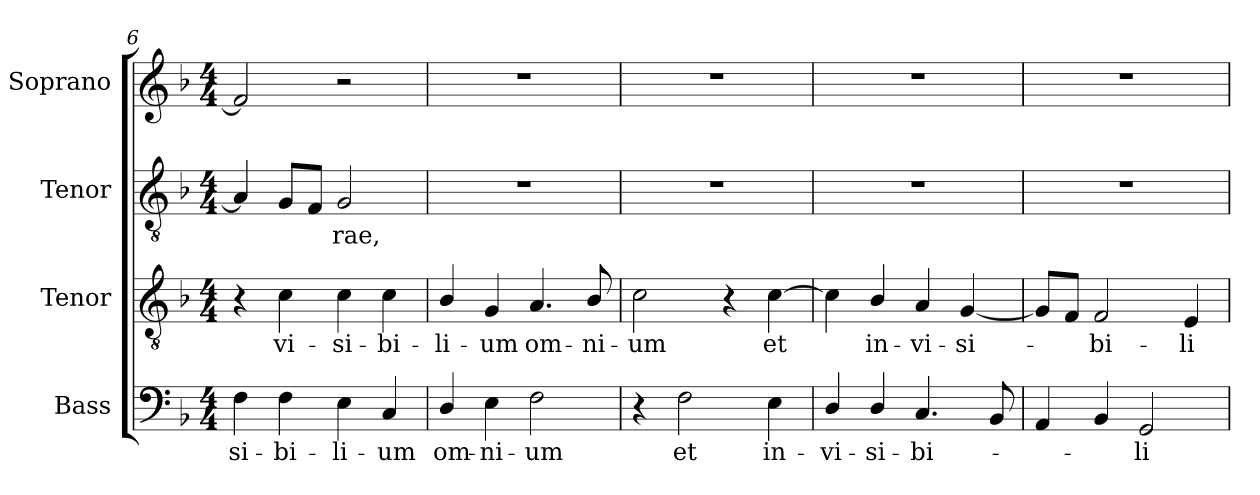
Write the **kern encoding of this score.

**kern	**text	**kern	**text	**kern	**text	**kern
*part4	*part4	*part3	*part3	*part2	*part2	*part1
*staff4	*staff4	*staff3	*staff3	*staff2	*staff2	*staff1
*I"Bass	*	*I"Tenor	*	*I"Tenor	*	*I"Soprano
*I'B.	*	*I'T.	*	*I'T.	*	*I'S.
*clefF4	*	*clefGv2	*	*clefGv2	*	*clefG2
*	*	*ITrd7c12	*	*ITrd7c12	*	*
*k[b-]	*	*k[b-]	*	*k[b-]	*	*k[b-]
*F:	*	*F:	*	*F:	*	*F:
*M4/4	*	*M4/4	*	*M4/4	*	*M4/4
=6	=6	=6	=6	=6	=6	=6
!	!LO:LY:b:color=#000000	!	!	!	!	!
4Fi\	-si-	4r	.	4AAi/]	.	2fi/]
!	!LO:LY:b:color=#000000	!	!	!	!	!
!	!	!	!LO:LY:b:color=#000000	!	!	!
4Fi\	-bi-	4Ci\	vi-	8GGi/L	.	.
.	.	.	.	8FFi/J	.	.
!	!LO:LY:b:color=#000000	!	!	!	!	!
!	!	!	!LO:LY:b:color=#000000	!	!	!
!	!	!	!	!	!LO:LY:b:color=#000000	!
4Ei\	-li-	4Ci\	-si-	2GGi/	-rae,	2r
!	!LO:LY:b:color=#000000	!	!	!	!	!
!	!	!	!LO:LY:b:color=#000000	!	!	!
4Ci/	-um	4Ci\	-bi-	.	.	.
!!LO:LB:g=z
=7	=7	=7	=7	=7	=7	=7
!	!LO:LY:b:color=#000000	!	!	!	!	!
!	!	!	!LO:LY:b:color=#000000	!	!	!
4Di/	om-	4BB-i/	-li-	1r	.	1r
!	!LO:LY:b:color=#000000	!	!	!	!	!
!	!	!	!LO:LY:b:color=#000000	!	!	!
4Ei\	-ni-	4GGi/	-um	.	.	.
!	!LO:LY:b:color=#000000	!	!	!	!	!
!	!	!	!LO:LY:b:color=#000000	!	!	!
2Fi\	-um	4.AAi/	om-	.	.	.
!	!	!	!LO:LY:b:color=#000000	!	!	!
.	.	8BB-i/	-ni-	.	.	.
=8	=8	=8	=8	=8	=8	=8
!	!	!	!LO:LY:b:color=#000000	!	!	!
4r	.	2Ci\	-um	1r	.	1r
!	!LO:LY:b:color=#000000	!	!	!	!	!
2Fi\	et	.	.	.	.	.
.	.	4r	.	.	.	.
!	!LO:LY:b:color=#000000	!	!	!	!	!
!	!	!	!LO:LY:b:color=#000000	!	!	!
4Ei\	in-	[4Ci\	et	.	.	.
=9	=9	=9	=9	=9	=9	=9
!	!LO:LY:b:color=#000000	!	!	!	!	!
4Di/	-vi-	4Ci\]	.	1r	.	1r
!	!LO:LY:b:color=#000000	!	!	!	!	!
!	!	!	!LO:LY:b:color=#000000	!	!	!
4Di/	-si-	4BB-i/	in-	.	.	.
!	!LO:LY:b:color=#000000	!	!	!	!	!
!	!	!	!LO:LY:b:color=#000000	!	!	!
4.Ci/	-bi-	4AAi/	-vi-	.	.	.
!	!	!	!LO:LY:b:color=#000000	!	!	!
.	.	[4GGi/	-si-	.	.	.
8BB-i/	.	.	.	.	.	.
=10	=10	=10	=10	=10	=10	=10
4AAi/	.	8GGi/L]	.	1r	.	1r
.	.	8FFi/J	.	.	.	.
!	!	!	!LO:LY:b:color=#000000	!	!	!
4BB-i/	.	2FFi/	-bi-	.	.	.
!	!LO:LY:b:color=#000000	!	!	!	!	!
2GGi/	-li-	.	.	.	.	.
!	!	!	!LO:LY:b:color=#000000	!	!	!
.	.	4EEi/	-li-	.	.	.
=	=	=	=	=	=	=
*-	*-	*-	*-	*-	*-	*-
